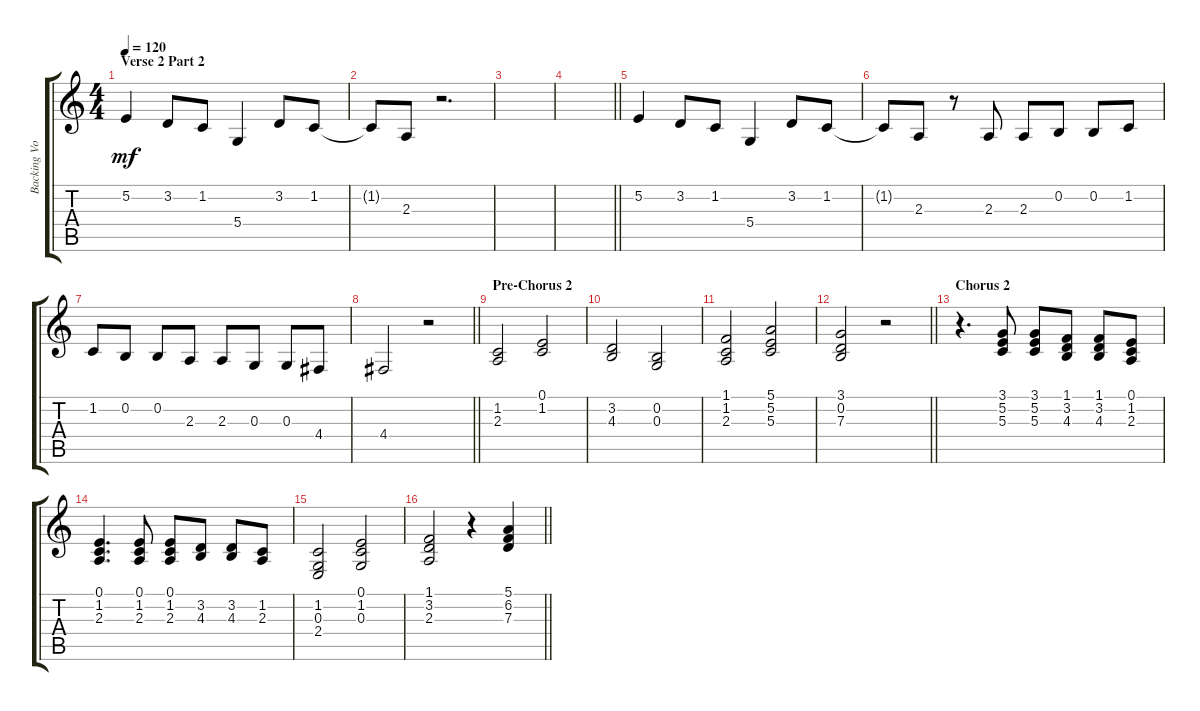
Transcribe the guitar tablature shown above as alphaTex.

\track ("Backing Vocals" "Backing Vo") {instrument lead8bassandlead}
\staff {score tabs}
\tuning (E4 B3 G3 D3 A2 E2) {hide}
\ts (4 4)
\section ("" "Verse 2 Part 2")
\tempo 120
\clef g2
\ks c
5.2.4{dy mf} 3.2.8 1.2.8 5.4.4 3.2.8 1.2.8 |
1.2{t}.8 2.3.8 r.2{d} |
|
\barLineRight lightlight
|
5.2.4 3.2.8 1.2.8 5.4.4 3.2.8 1.2.8 |
1.2{t}.8 2.3.8 r.8 2.3.8 2.3.8 0.2.8 0.2.8 1.2.8 |
1.2.8 0.2.8 0.2.8 2.3.8 2.3.8 0.3.8 0.3.8 4.4.8 |
\barLineRight lightlight
4.4.2 r.2 |
\section ("" "Pre-Chorus 2")
(1.2 2.3).2 (0.1 1.2).2 |
(3.2 4.3).2 (0.2 0.3).2 |
(1.1 1.2 2.3).2 (5.1 5.2 5.3).2 |
\barLineRight lightlight
(3.1 0.2 7.3).2 r.2 |
\section ("" "Chorus 2")
r.4{d} (3.1 5.2 5.3).8 (3.1 5.2 5.3).8 (1.1 3.2 4.3).8 (1.1 3.2 4.3).8 (0.1 1.2 2.3).8 |
(0.1 1.2 2.3).4{d} (0.1 1.2 2.3).8 (0.1 1.2 2.3).8 (3.2 4.3).8 (3.2 4.3).8 (1.2 2.3).8 |
(1.2 0.3 2.4).2 (0.1 1.2 0.3).2 |
\barLineRight lightlight
(1.1 3.2 2.3).2 r.4 (5.1 6.2 7.3).4
